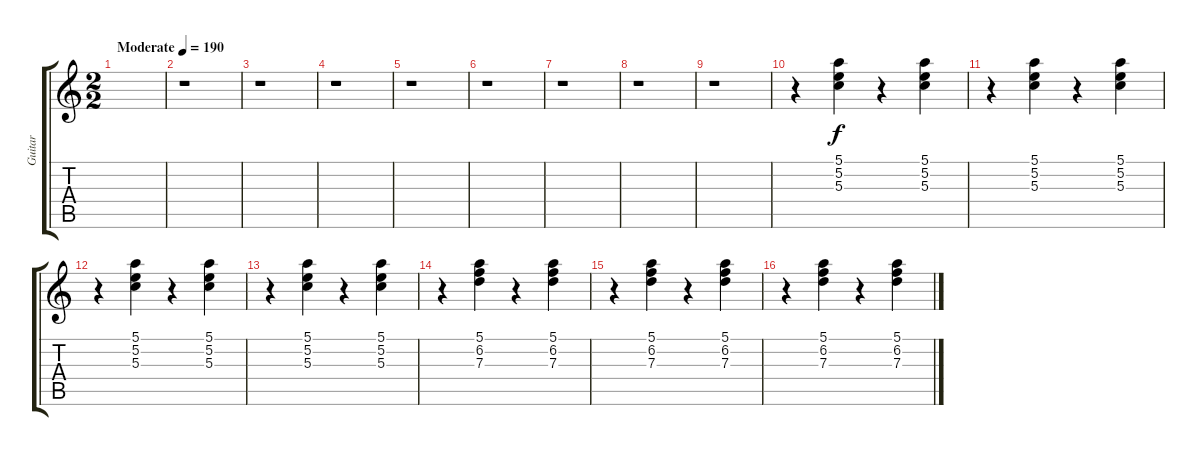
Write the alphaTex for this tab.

\track ("Guitar" "Guitar") {instrument electricguitarclean}
\staff {score tabs}
\tuning (E4 B3 G3 D3 A2 E2) {hide}
\ts (2 2)
\tempo (190 "Moderate")
\clef g2
\ks c
|
r.1 |
r.1 |
r.1 |
r.1 |
r.1 |
r.1 |
r.1 |
r.1 |
r.4 (5.1 5.2 5.3).4 r.4 (5.1 5.2 5.3).4 |
r.4 (5.1 5.2 5.3).4 r.4 (5.1 5.2 5.3).4 |
r.4 (5.1 5.2 5.3).4 r.4 (5.1 5.2 5.3).4 |
r.4 (5.1 5.2 5.3).4 r.4 (5.1 5.2 5.3).4 |
r.4 (5.1 6.2 7.3).4 r.4 (5.1 6.2 7.3).4 |
r.4 (5.1 6.2 7.3).4 r.4 (5.1 6.2 7.3).4 |
r.4 (5.1 6.2 7.3).4 r.4 (5.1 6.2 7.3).4
